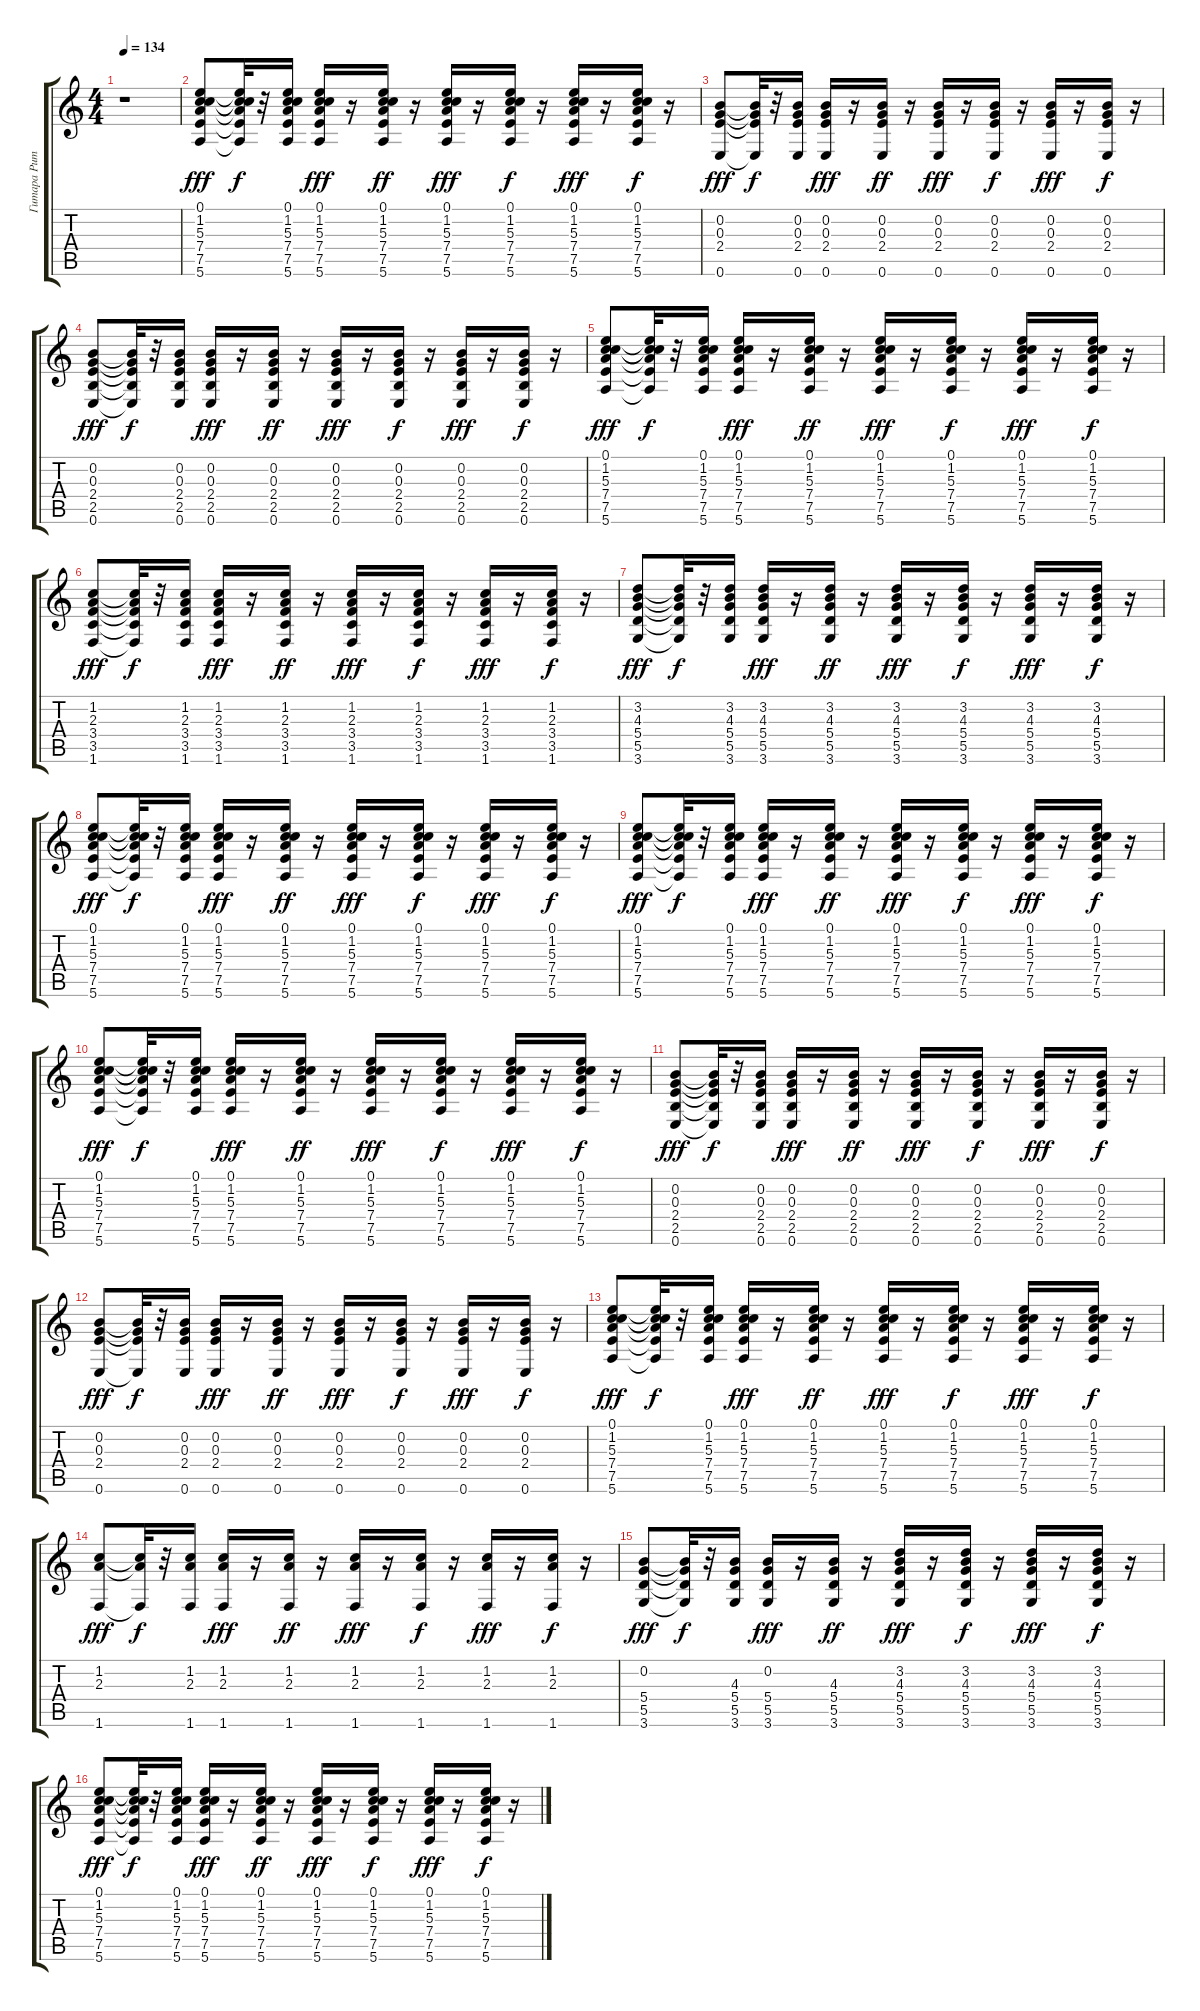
\track ("Гитара Ритм" "Гитара Рит") {instrument electricguitarclean}
\staff {score tabs}
\tuning (E4 B3 G3 D3 A2 E2) {hide}
\ts (4 4)
\tempo 134
\clef g2
\ks c
r.1{dy fff instrument electricguitarclean} |
(0.1 1.2 5.3 7.4 7.5 5.6).8 (0.1{t} 1.2{t} 5.3{t} 7.4{t} 7.5{t} 5.6{t}).32{dy f} r.32 (0.1 1.2 5.3 7.4 7.5 5.6).16 (0.1 1.2 5.3 7.4 7.5 5.6).16{dy fff} r.16 (0.1 1.2 5.3 7.4 7.5 5.6).16{dy ff} r.16 (0.1 1.2 5.3 7.4 7.5 5.6).16{dy fff} r.16 (0.1 1.2 5.3 7.4 7.5 5.6).16{dy f} r.16 (0.1 1.2 5.3 7.4 7.5 5.6).16{dy fff} r.16 (0.1 1.2 5.3 7.4 7.5 5.6).16{dy f} r.16 |
(0.2 0.3 2.4 0.6).8{dy fff} (0.2{t} 0.3{t} 2.4{t} 0.6{t}).32{dy f} r.32 (0.2 0.3 2.4 0.6).16 (0.2 0.3 2.4 0.6).16{dy fff} r.16 (0.2 0.3 2.4 0.6).16{dy ff} r.16 (0.2 0.3 2.4 0.6).16{dy fff} r.16 (0.2 0.3 2.4 0.6).16{dy f} r.16 (0.2 0.3 2.4 0.6).16{dy fff} r.16 (0.2 0.3 2.4 0.6).16{dy f} r.16 |
(0.2 0.3 2.4 2.5 0.6).8{dy fff} (0.2{t} 0.3{t} 2.4{t} 2.5{t} 0.6{t}).32{dy f} r.32 (0.2 0.3 2.4 2.5 0.6).16 (0.2 0.3 2.4 2.5 0.6).16{dy fff} r.16 (0.2 0.3 2.4 2.5 0.6).16{dy ff} r.16 (0.2 0.3 2.4 2.5 0.6).16{dy fff} r.16 (0.2 0.3 2.4 2.5 0.6).16{dy f} r.16 (0.2 0.3 2.4 2.5 0.6).16{dy fff} r.16 (0.2 0.3 2.4 2.5 0.6).16{dy f} r.16 |
(0.1 1.2 5.3 7.4 7.5 5.6).8{dy fff} (0.1{t} 1.2{t} 5.3{t} 7.4{t} 7.5{t} 5.6{t}).32{dy f} r.32 (0.1 1.2 5.3 7.4 7.5 5.6).16 (0.1 1.2 5.3 7.4 7.5 5.6).16{dy fff} r.16 (0.1 1.2 5.3 7.4 7.5 5.6).16{dy ff} r.16 (0.1 1.2 5.3 7.4 7.5 5.6).16{dy fff} r.16 (0.1 1.2 5.3 7.4 7.5 5.6).16{dy f} r.16 (0.1 1.2 5.3 7.4 7.5 5.6).16{dy fff} r.16 (0.1 1.2 5.3 7.4 7.5 5.6).16{dy f} r.16 |
(1.2 2.3 3.4 3.5 1.6).8{dy fff} (1.2{t} 2.3{t} 3.4{t} 3.5{t} 1.6{t}).32{dy f} r.32 (1.2 2.3 3.4 3.5 1.6).16 (1.2 2.3 3.4 3.5 1.6).16{dy fff} r.16 (1.2 2.3 3.4 3.5 1.6).16{dy ff} r.16 (1.2 2.3 3.4 3.5 1.6).16{dy fff} r.16 (1.2 2.3 3.4 3.5 1.6).16{dy f} r.16 (1.2 2.3 3.4 3.5 1.6).16{dy fff} r.16 (1.2 2.3 3.4 3.5 1.6).16{dy f} r.16 |
(3.2 4.3 5.4 5.5 3.6).8{dy fff} (3.2{t} 4.3{t} 5.4{t} 5.5{t} 3.6{t}).32{dy f} r.32 (3.2 4.3 5.4 5.5 3.6).16 (3.2 4.3 5.4 5.5 3.6).16{dy fff} r.16 (3.2 4.3 5.4 5.5 3.6).16{dy ff} r.16 (3.2 4.3 5.4 5.5 3.6).16{dy fff} r.16 (3.2 4.3 5.4 5.5 3.6).16{dy f} r.16 (3.2 4.3 5.4 5.5 3.6).16{dy fff} r.16 (3.2 4.3 5.4 5.5 3.6).16{dy f} r.16 |
(0.1 1.2 5.3 7.4 7.5 5.6).8{dy fff} (0.1{t} 1.2{t} 5.3{t} 7.4{t} 7.5{t} 5.6{t}).32{dy f} r.32 (0.1 1.2 5.3 7.4 7.5 5.6).16 (0.1 1.2 5.3 7.4 7.5 5.6).16{dy fff} r.16 (0.1 1.2 5.3 7.4 7.5 5.6).16{dy ff} r.16 (0.1 1.2 5.3 7.4 7.5 5.6).16{dy fff} r.16 (0.1 1.2 5.3 7.4 7.5 5.6).16{dy f} r.16 (0.1 1.2 5.3 7.4 7.5 5.6).16{dy fff} r.16 (0.1 1.2 5.3 7.4 7.5 5.6).16{dy f} r.16 |
(0.1 1.2 5.3 7.4 7.5 5.6).8{dy fff} (0.1{t} 1.2{t} 5.3{t} 7.4{t} 7.5{t} 5.6{t}).32{dy f} r.32 (0.1 1.2 5.3 7.4 7.5 5.6).16 (0.1 1.2 5.3 7.4 7.5 5.6).16{dy fff} r.16 (0.1 1.2 5.3 7.4 7.5 5.6).16{dy ff} r.16 (0.1 1.2 5.3 7.4 7.5 5.6).16{dy fff} r.16 (0.1 1.2 5.3 7.4 7.5 5.6).16{dy f} r.16 (0.1 1.2 5.3 7.4 7.5 5.6).16{dy fff} r.16 (0.1 1.2 5.3 7.4 7.5 5.6).16{dy f} r.16 |
(0.1 1.2 5.3 7.4 7.5 5.6).8{dy fff} (0.1{t} 1.2{t} 5.3{t} 7.4{t} 7.5{t} 5.6{t}).32{dy f} r.32 (0.1 1.2 5.3 7.4 7.5 5.6).16 (0.1 1.2 5.3 7.4 7.5 5.6).16{dy fff} r.16 (0.1 1.2 5.3 7.4 7.5 5.6).16{dy ff} r.16 (0.1 1.2 5.3 7.4 7.5 5.6).16{dy fff} r.16 (0.1 1.2 5.3 7.4 7.5 5.6).16{dy f} r.16 (0.1 1.2 5.3 7.4 7.5 5.6).16{dy fff} r.16 (0.1 1.2 5.3 7.4 7.5 5.6).16{dy f} r.16 |
(0.2 0.3 2.4 2.5 0.6).8{dy fff} (0.2{t} 0.3{t} 2.4{t} 2.5{t} 0.6{t}).32{dy f} r.32 (0.2 0.3 2.4 2.5 0.6).16 (0.2 0.3 2.4 2.5 0.6).16{dy fff} r.16 (0.2 0.3 2.4 2.5 0.6).16{dy ff} r.16 (0.2 0.3 2.4 2.5 0.6).16{dy fff} r.16 (0.2 0.3 2.4 2.5 0.6).16{dy f} r.16 (0.2 0.3 2.4 2.5 0.6).16{dy fff} r.16 (0.2 0.3 2.4 2.5 0.6).16{dy f} r.16 |
(0.2 0.3 2.4 0.6).8{dy fff} (0.2{t} 0.3{t} 2.4{t} 0.6{t}).32{dy f} r.32 (0.2 0.3 2.4 0.6).16 (0.2 0.3 2.4 0.6).16{dy fff} r.16 (0.2 0.3 2.4 0.6).16{dy ff} r.16 (0.2 0.3 2.4 0.6).16{dy fff} r.16 (0.2 0.3 2.4 0.6).16{dy f} r.16 (0.2 0.3 2.4 0.6).16{dy fff} r.16 (0.2 0.3 2.4 0.6).16{dy f} r.16 |
(0.1 1.2 5.3 7.4 7.5 5.6).8{dy fff} (0.1{t} 1.2{t} 5.3{t} 7.4{t} 7.5{t} 5.6{t}).32{dy f} r.32 (0.1 1.2 5.3 7.4 7.5 5.6).16 (0.1 1.2 5.3 7.4 7.5 5.6).16{dy fff} r.16 (0.1 1.2 5.3 7.4 7.5 5.6).16{dy ff} r.16 (0.1 1.2 5.3 7.4 7.5 5.6).16{dy fff} r.16 (0.1 1.2 5.3 7.4 7.5 5.6).16{dy f} r.16 (0.1 1.2 5.3 7.4 7.5 5.6).16{dy fff} r.16 (0.1 1.2 5.3 7.4 7.5 5.6).16{dy f} r.16 |
(1.2 2.3 1.6).8{dy fff} (1.2{t} 2.3{t} 1.6{t}).32{dy f} r.32 (1.2 2.3 1.6).16 (1.2 2.3 1.6).16{dy fff} r.16 (1.2 2.3 1.6).16{dy ff} r.16 (1.2 2.3 1.6).16{dy fff} r.16 (1.2 2.3 1.6).16{dy f} r.16 (1.2 2.3 1.6).16{dy fff} r.16 (1.2 2.3 1.6).16{dy f} r.16 |
(0.2 5.4 5.5 3.6).8{dy fff} (0.2{t} 5.4{t} 5.5{t} 3.6{t}).32{dy f} r.32 (4.3 5.4 5.5 3.6).16 (0.2 5.4 5.5 3.6).16{dy fff} r.16 (4.3 5.4 5.5 3.6).16{dy ff} r.16 (3.2 4.3 5.4 5.5 3.6).16{dy fff} r.16 (3.2 4.3 5.4 5.5 3.6).16{dy f} r.16 (3.2 4.3 5.4 5.5 3.6).16{dy fff} r.16 (3.2 4.3 5.4 5.5 3.6).16{dy f} r.16 |
(0.1 1.2 5.3 7.4 7.5 5.6).8{dy fff} (0.1{t} 1.2{t} 5.3{t} 7.4{t} 7.5{t} 5.6{t}).32{dy f} r.32 (0.1 1.2 5.3 7.4 7.5 5.6).16 (0.1 1.2 5.3 7.4 7.5 5.6).16{dy fff} r.16 (0.1 1.2 5.3 7.4 7.5 5.6).16{dy ff} r.16 (0.1 1.2 5.3 7.4 7.5 5.6).16{dy fff} r.16 (0.1 1.2 5.3 7.4 7.5 5.6).16{dy f} r.16 (0.1 1.2 5.3 7.4 7.5 5.6).16{dy fff} r.16 (0.1 1.2 5.3 7.4 7.5 5.6).16{dy f} r.16
